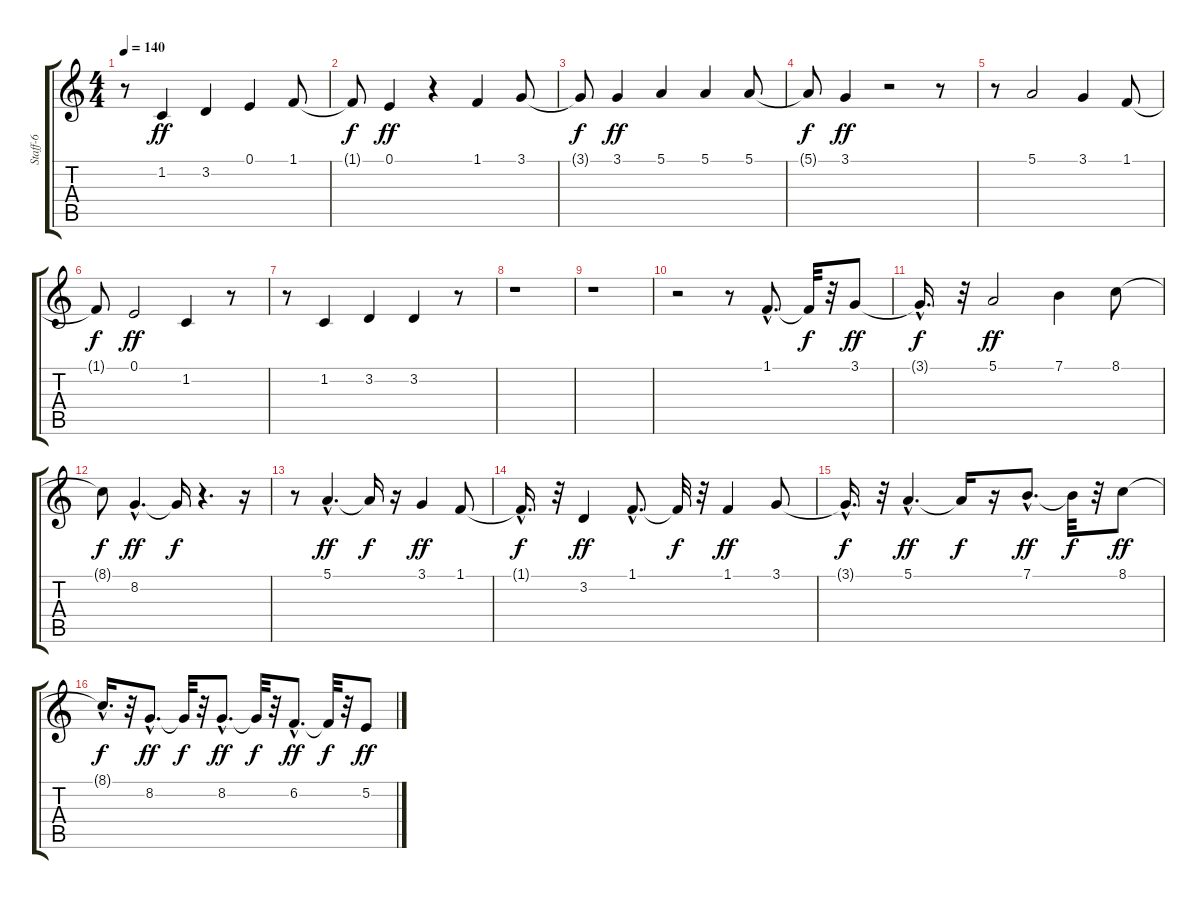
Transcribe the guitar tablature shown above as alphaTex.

\track ("Staff-6" "Staff-6") {instrument flute}
\staff {score tabs}
\tuning (E4 B3 G3 D3 A2 E2) {hide}
\ts (4 4)
\tempo 140
\clef g2
\ks c
r.8{dy ff} 1.2.4 3.2.4 0.1.4 1.1.8 |
1.1{t}.8{dy f} 0.1.4{dy ff} r.4 1.1.4 3.1.8 |
3.1{t}.8{dy f} 3.1.4{dy ff} 5.1.4 5.1.4 5.1.8 |
5.1{t}.8{dy f} 3.1.4{dy ff} r.2 r.8 |
r.8 5.1.2 3.1.4 1.1.8 |
1.1{t}.8{dy f} 0.1.2{dy ff} 1.2.4 r.8 |
r.8 1.2.4 3.2.4 3.2.4 r.8 |
r.1 |
r.1 |
r.2 r.8 1.1{hac}.8{d} 1.1{t}.32{dy f} r.32 3.1.8{dy ff} |
3.1{hac t}.16{d dy f} r.32 5.1.2{dy ff} 7.1.4 8.1.8 |
8.1{t}.8{dy f} 8.2{hac}.4{d dy ff} 8.2{t}.16{dy f} r.4{d} r.16 |
r.8 5.1{hac}.4{d dy ff} 5.1{t}.16{dy f} r.16 3.1.4{dy ff} 1.1.8 |
1.1{hac t}.16{d dy f} r.32 3.2.4{dy ff} 1.1{hac}.8{d} 1.1{t}.32{dy f} r.32 1.1.4{dy ff} 3.1.8 |
3.1{hac t}.16{d dy f} r.32 5.1{hac}.4{d dy ff} 5.1{t}.16{dy f} r.16 7.1{hac}.8{d dy ff} 7.1{t}.32{dy f} r.32 8.1.8{dy ff} |
8.1{hac t}.16{d dy f} r.32 8.2{hac}.8{d dy ff} 8.2{t}.32{dy f} r.32 8.2{hac}.8{d dy ff} 8.2{t}.32{dy f} r.32 6.2{hac}.8{d dy ff} 6.2{t}.32{dy f} r.32 5.2.8{dy ff}
